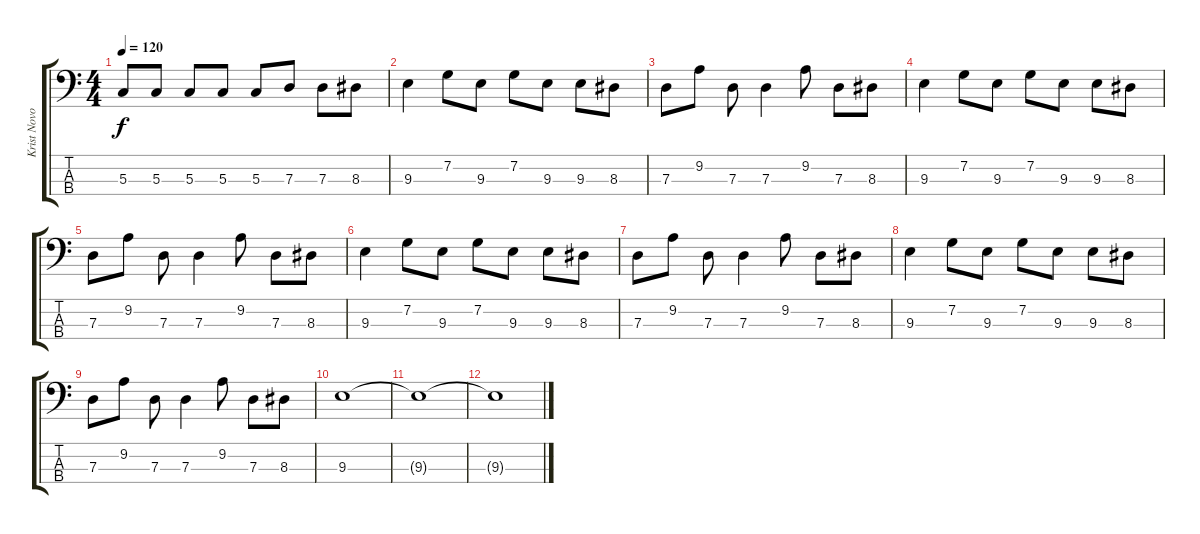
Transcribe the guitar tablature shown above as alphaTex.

\track ("Krist Novoselic : Bass" "Krist Novo") {instrument electricbasspick}
\staff {score tabs}
\tuning (F2 C2 G1 D1) {hide}
\ts (4 4)
\tempo 120
\clef f4
\ks c
5.3.8{dy f} 5.3.8 5.3.8 5.3.8 5.3.8 7.3.8 7.3.8 8.3.8 |
9.3.4 7.2.8 9.3.8 7.2.8 9.3.8 9.3.8 8.3.8 |
7.3.8 9.2.8 7.3.8 7.3.4 9.2.8 7.3.8 8.3.8 |
9.3.4 7.2.8 9.3.8 7.2.8 9.3.8 9.3.8 8.3.8 |
7.3.8 9.2.8 7.3.8 7.3.4 9.2.8 7.3.8 8.3.8 |
9.3.4 7.2.8 9.3.8 7.2.8 9.3.8 9.3.8 8.3.8 |
7.3.8 9.2.8 7.3.8 7.3.4 9.2.8 7.3.8 8.3.8 |
9.3.4 7.2.8 9.3.8 7.2.8 9.3.8 9.3.8 8.3.8 |
7.3.8 9.2.8 7.3.8 7.3.4 9.2.8 7.3.8 8.3.8 |
9.3.1 |
9.3{t}.1 |
9.3{t}.1
